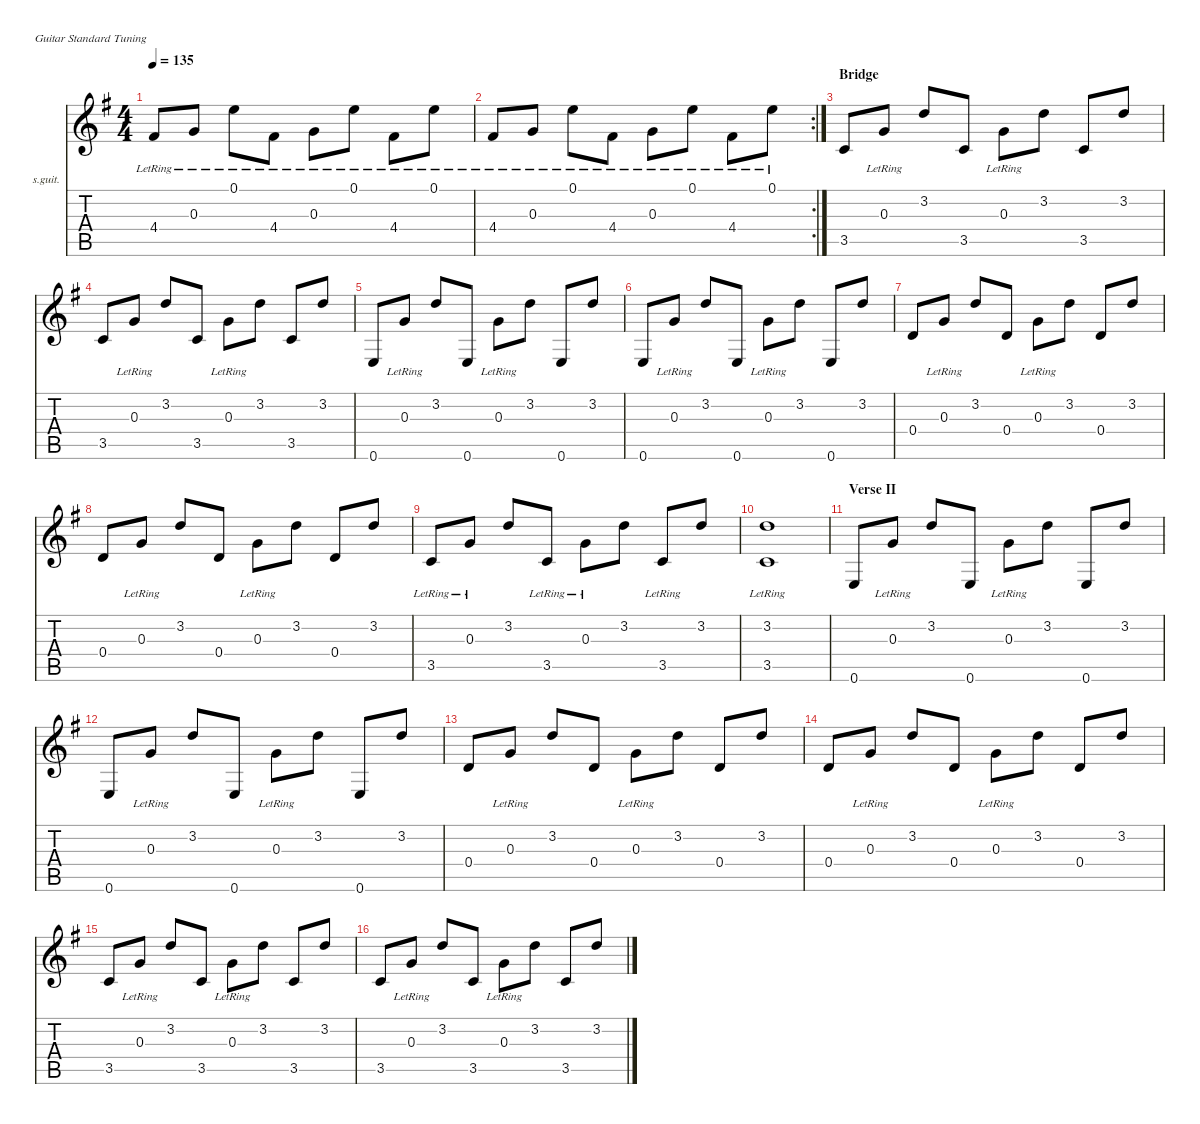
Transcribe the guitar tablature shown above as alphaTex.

\defaultSystemsLayout 4
\hideDynamics
\bracketExtendMode nobrackets
\firstSystemTrackNameOrientation horizontal
\otherSystemsTrackNameOrientation horizontal
\track ("Steel Guitar" "s.guit.") {instrument acousticguitarsteel}
\staff {score tabs}
\tuning (E4 B3 G3 D3 A2 E2)
\ts (4 4)
\tempo 135
\clef g2
\ks eminor
4.4{lr}.8{dy mf} 0.3{lr}.8 0.1{lr}.8 4.4{lr}.8 0.3{lr}.8 0.1{lr}.8 4.4{lr}.8 0.1{lr}.8 |
\rc 2
4.4{lr}.8 0.3{lr}.8 0.1{lr}.8 4.4{lr}.8 0.3{lr}.8 0.1{lr}.8 4.4{lr}.8 0.1{lr}.8 |
\section ("" "Bridge")
3.5.8 0.3{lr}.8 3.2.8 3.5.8 0.3{lr}.8 3.2.8 3.5.8 3.2.8 |
3.5.8 0.3{lr}.8 3.2.8 3.5.8 0.3{lr}.8 3.2.8 3.5.8 3.2.8 |
0.6.8 0.3{lr}.8 3.2.8 0.6.8 0.3{lr}.8 3.2.8 0.6.8 3.2.8 |
0.6.8 0.3{lr}.8 3.2.8 0.6.8 0.3{lr}.8 3.2.8 0.6.8 3.2.8 |
0.4.8 0.3{lr}.8 3.2.8 0.4.8 0.3{lr}.8 3.2.8 0.4.8 3.2.8 |
0.4.8 0.3{lr}.8 3.2.8 0.4.8 0.3{lr}.8 3.2.8 0.4.8 3.2.8 |
3.5{lr}.8 0.3{lr}.8 3.2.8 3.5{lr}.8 0.3{lr}.8 3.2.8 3.5{lr}.8 3.2.8 |
(3.5{lr} 3.2{lr}).1 |
\section ("" "Verse II")
0.6.8 0.3{lr}.8 3.2.8 0.6.8 0.3{lr}.8 3.2.8 0.6.8 3.2.8 |
0.6.8 0.3{lr}.8 3.2.8 0.6.8 0.3{lr}.8 3.2.8 0.6.8 3.2.8 |
0.4.8 0.3{lr}.8 3.2.8 0.4.8 0.3{lr}.8 3.2.8 0.4.8 3.2.8 |
0.4.8 0.3{lr}.8 3.2.8 0.4.8 0.3{lr}.8 3.2.8 0.4.8 3.2.8 |
3.5.8 0.3{lr}.8 3.2.8 3.5.8 0.3{lr}.8 3.2.8 3.5.8 3.2.8 |
3.5.8 0.3{lr}.8 3.2.8 3.5.8 0.3{lr}.8 3.2.8 3.5.8 3.2.8
